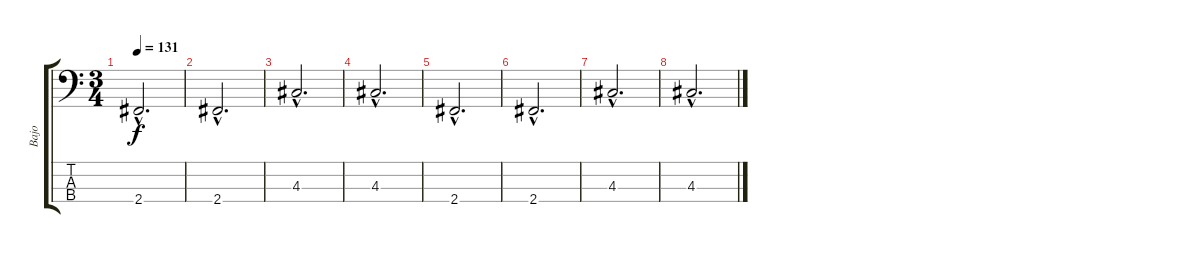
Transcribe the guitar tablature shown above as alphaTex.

\track ("Bajo" "Bajo") {instrument electricbasspick}
\staff {score tabs}
\tuning (G2 D2 A1 E1) {hide}
\ts (3 4)
\tempo 131
\clef f4
\ks c
2.4{hac}.2{d dy f volume 8} |
2.4{hac}.2{d} |
4.3{hac}.2{d} |
4.3{hac}.2{d} |
2.4{hac}.2{d volume 0} |
2.4{hac}.2{d} |
4.3{hac}.2{d} |
4.3{hac}.2{d}
